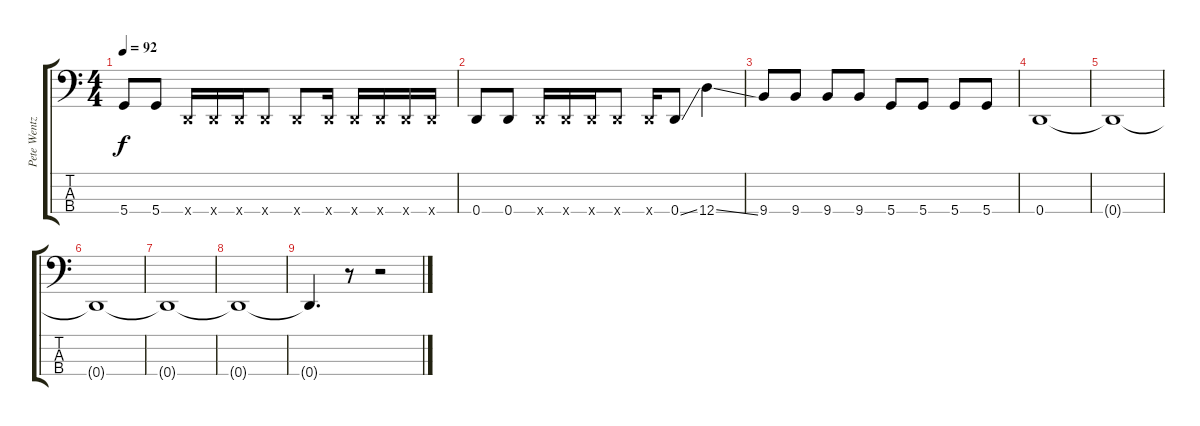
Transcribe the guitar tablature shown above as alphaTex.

\track ("Pete Wentz" "Pete Wentz") {instrument electricbasspick}
\staff {score tabs}
\tuning (G2 D2 A1 D1) {hide}
\ts (4 4)
\tempo 92
\clef f4
\ks c
5.4.8{dy f} 5.4.8 0.4{x}.16 0.4{x}.16 0.4{x}.16 0.4{x}.8 0.4{x}.8 0.4{x}.16 0.4{x}.16 0.4{x}.16 0.4{x}.16 0.4{x}.16 |
0.4.8 0.4.8 0.4{x}.16 0.4{x}.16 0.4{x}.16 0.4{x}.8 0.4{x}.16 0.4{ss}.8 12.4{ss}.4 |
9.4.8 9.4.8 9.4.8 9.4.8 5.4.8 5.4.8 5.4.8 5.4.8 |
0.4.1{volume 10} |
0.4{t}.1 |
0.4{t}.1 |
0.4{t}.1{volume 4} |
0.4{t}.1 |
0.4{t}.4{d} r.8 r.2
